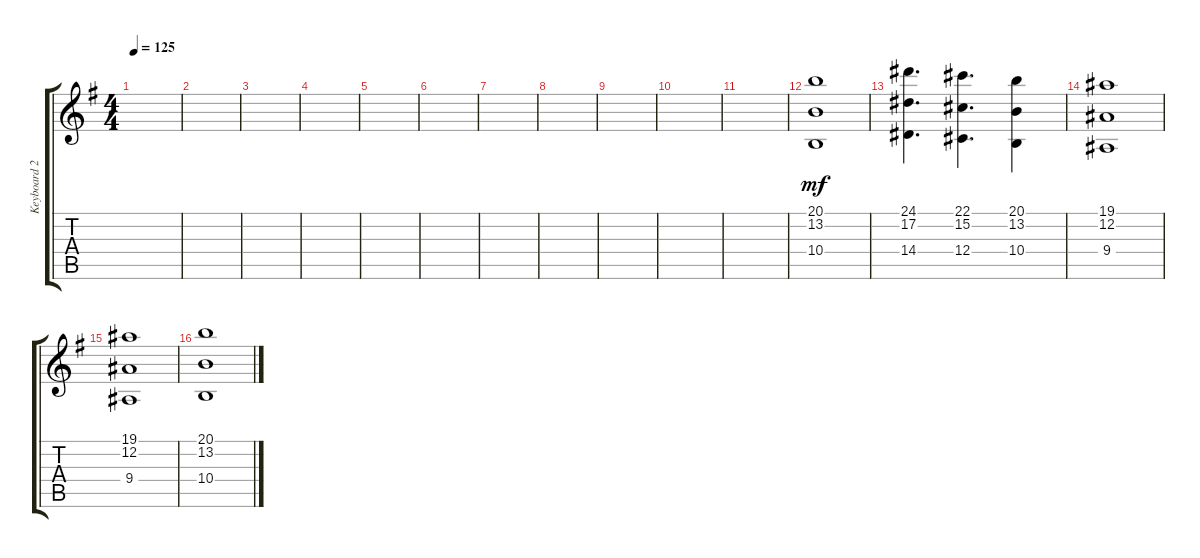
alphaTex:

\track ("Keyboard 2" "Keyboard 2") {instrument pad8sweep}
\staff {score tabs}
\tuning (Eb4 Bb3 Gb3 Db3 Ab2 Eb2) {hide}
\ts (4 4)
\tempo 125
\clef g2
\ks eminor
|
|
|
|
|
|
|
|
|
|
|
(20.1 13.2 10.4).1{dy mf volume 12} |
(24.1 17.2 14.4).4{d} (22.1 15.2 12.4).4{d} (20.1 13.2 10.4).4 |
(19.1 12.2 9.4).1 |
(19.1 12.2 9.4).1 |
(20.1 13.2 10.4).1
